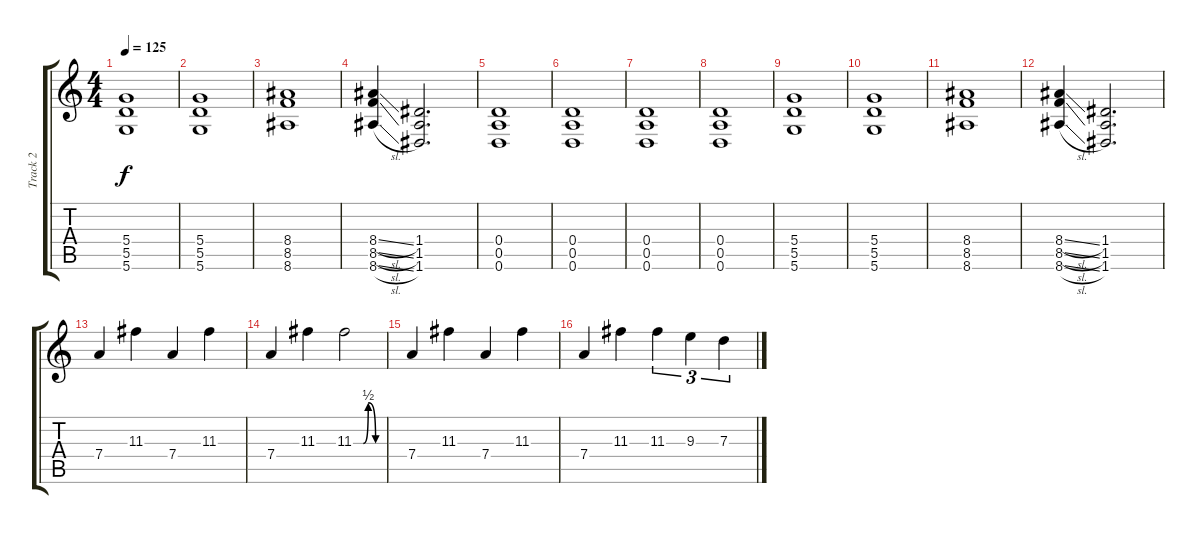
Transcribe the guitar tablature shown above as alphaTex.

\track ("Track 2" "Track 2") {instrument distortionguitar}
\staff {score tabs}
\tuning (E4 B3 G3 D3 A2 D2) {hide}
\ts (4 4)
\tempo 125
\clef g2
\ks c
(5.4 5.5 5.6).1{dy f} |
(5.4 5.5 5.6).1 |
(8.4 8.5 8.6).1 |
(8.4{sl} 8.5{sl} 8.6{sl}).4 (1.4 1.5 1.6).2{d} |
(0.4 0.5 0.6).1 |
(0.4 0.5 0.6).1 |
(0.4 0.5 0.6).1 |
(0.4 0.5 0.6).1 |
(5.4 5.5 5.6).1 |
(5.4 5.5 5.6).1 |
(8.4 8.5 8.6).1 |
(8.4{sl} 8.5{sl} 8.6{sl}).4 (1.4 1.5 1.6).2{d} |
7.4.4 11.3.4 7.4.4 11.3.4 |
7.4.4 11.3.4 11.3{be (custom 0 0 10 0 15 0 20 0 30 2 45 0 60 0)}.2 |
7.4.4 11.3.4 7.4.4 11.3.4 |
7.4.4 11.3.4 11.3.4{tu (3 2)} 9.3.4{tu (3 2)} 7.3.4{tu (3 2)}
